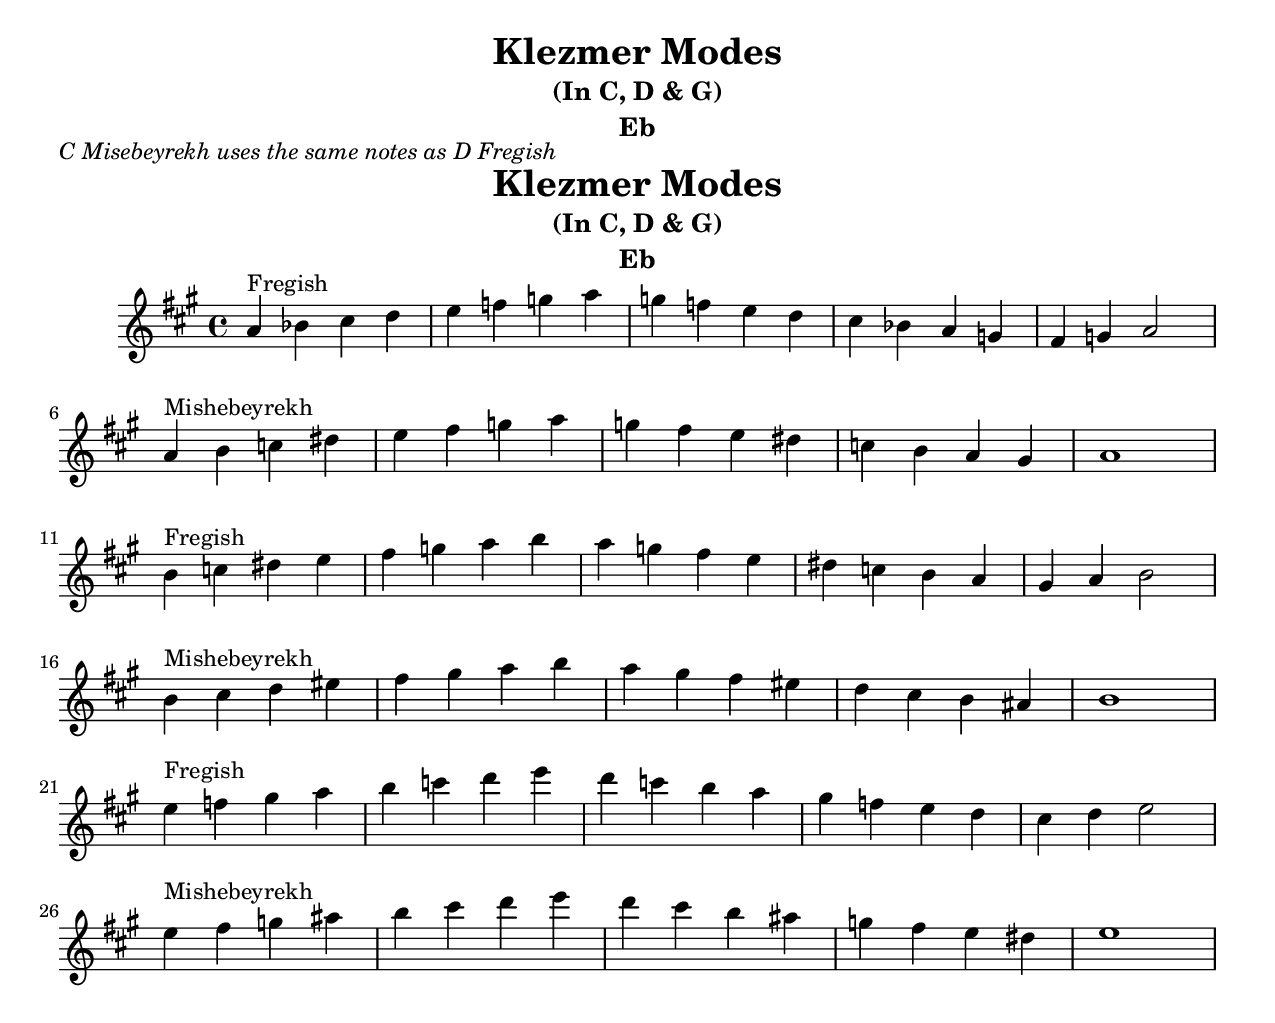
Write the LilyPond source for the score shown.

\version "2.18.0"
\language "english"
\pointAndClickOff

\paper{
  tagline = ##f
  print-all-headers = ##t
  #(set-paper-size "letter")
}
\header{
  title= "Klezmer Modes"
instrument= "Eb"
  subtitle="(In C, D & G)"
instrument= "Eb"

}
\markup{ \italic "C Misebeyrekh uses the same notes as D Fregish" }
dscales = {
  d'4^"Fregish"ef' fs' g'
  a' bf' c'' d''
  c'' bf' a' g'
  fs' ef' d' c'
  b c' d'2 \break

  d'4^"Mishebeyrekh" e' f' gs'|
  a' b' c'' d''|
  c'' b' a' gs'
  f' e' d' cs'|
  d'1|\break
}


melody = {
  \clef treble

  \key c \major
  \time 4/4

  \transpose d c \dscales       %C
  \dscales                        %D
  \transpose d g \dscales        %G
}




%************************Lyrics Block****************
%\addlyrics{ Doe a deer }

harmonies = \chordmode {

}

\score {\transpose c a
  <<
    \new ChordNames {
      \set chordChanges = ##f
    }
    \new Staff \melody
  >>

  \layout{indent = 1.0\cm}
  \midi { }
}
